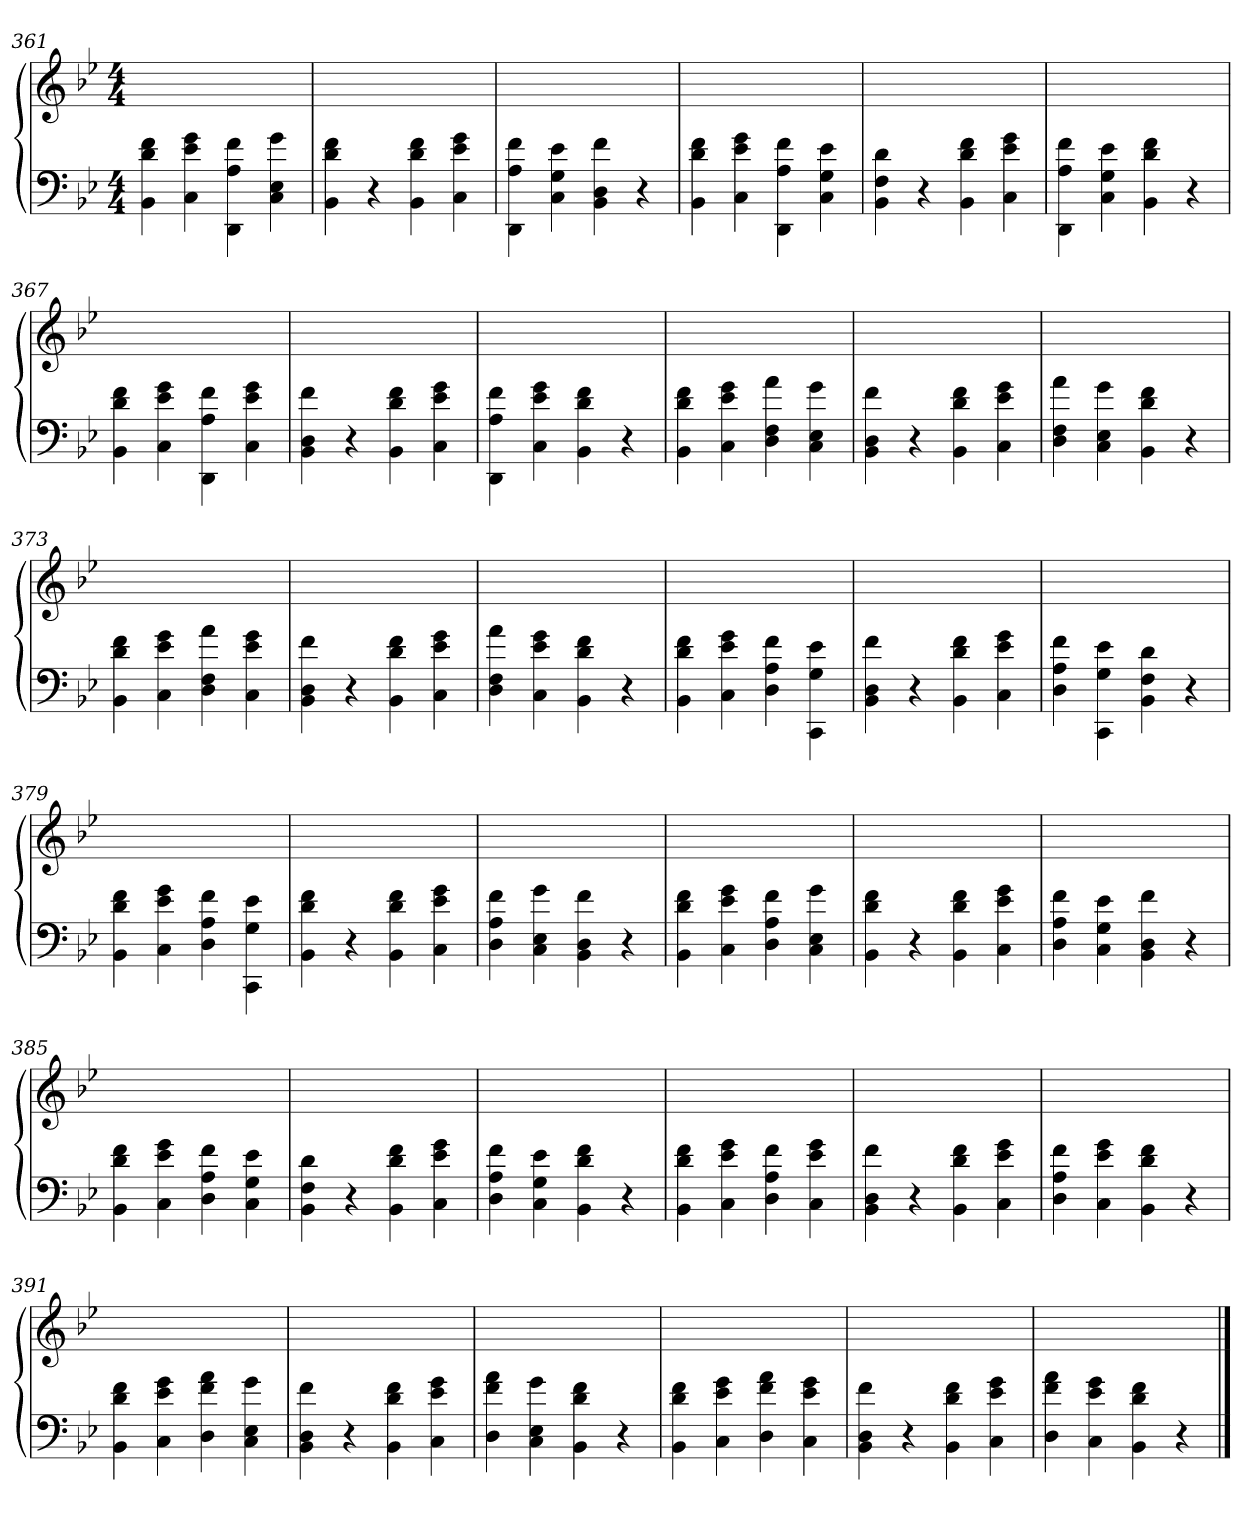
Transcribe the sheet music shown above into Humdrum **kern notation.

**kern	**kern
*part2	*part1
*staff2	*staff1
*clefF4	*clefG2
*k[b-e-]	*k[b-e-]
*B-:	*B-:
*M4/4	*M4/4
=361	=361
4BB- 4d 4f	1ryy
4C 4e- 4g	.
4DD 4A 4f	.
4C 4E- 4g	.
=362	=362
4BB- 4d 4f	1ryy
4r	.
4BB- 4d 4f	.
4C 4e- 4g	.
=363	=363
4DD 4A 4f	1ryy
4C 4G 4e-	.
4BB- 4D 4f	.
4r	.
=364	=364
4BB- 4d 4f	1ryy
4C 4e- 4g	.
4DD 4A 4f	.
4C 4G 4e-	.
=365	=365
4BB- 4F 4d	1ryy
4r	.
4BB- 4d 4f	.
4C 4e- 4g	.
=366	=366
4DD 4A 4f	1ryy
4C 4G 4e-	.
4BB- 4d 4f	.
4r	.
=367	=367
4BB- 4d 4f	1ryy
4C 4e- 4g	.
4DD 4A 4f	.
4C 4e- 4g	.
=368	=368
4BB- 4D 4f	1ryy
4r	.
4BB- 4d 4f	.
4C 4e- 4g	.
=369	=369
4DD 4A 4f	1ryy
4C 4e- 4g	.
4BB- 4d 4f	.
4r	.
=370	=370
4BB- 4d 4f	1ryy
4C 4e- 4g	.
4D 4F 4a	.
4C 4E- 4g	.
=371	=371
4BB- 4D 4f	1ryy
4r	.
4BB- 4d 4f	.
4C 4e- 4g	.
=372	=372
4D 4F 4a	1ryy
4C 4E- 4g	.
4BB- 4d 4f	.
4r	.
=373	=373
4BB- 4d 4f	1ryy
4C 4e- 4g	.
4D 4F 4a	.
4C 4e- 4g	.
=374	=374
4BB- 4D 4f	1ryy
4r	.
4BB- 4d 4f	.
4C 4e- 4g	.
=375	=375
4D 4F 4a	1ryy
4C 4e- 4g	.
4BB- 4d 4f	.
4r	.
=376	=376
4BB- 4d 4f	1ryy
4C 4e- 4g	.
4D 4A 4f	.
4CC 4G 4e-	.
=377	=377
4BB- 4D 4f	1ryy
4r	.
4BB- 4d 4f	.
4C 4e- 4g	.
=378	=378
4D 4A 4f	1ryy
4CC 4G 4e-	.
4BB- 4F 4d	.
4r	.
=379	=379
4BB- 4d 4f	1ryy
4C 4e- 4g	.
4D 4A 4f	.
4CC 4G 4e-	.
=380	=380
4BB- 4d 4f	1ryy
4r	.
4BB- 4d 4f	.
4C 4e- 4g	.
=381	=381
4D 4A 4f	1ryy
4C 4E- 4g	.
4BB- 4D 4f	.
4r	.
=382	=382
4BB- 4d 4f	1ryy
4C 4e- 4g	.
4D 4A 4f	.
4C 4E- 4g	.
=383	=383
4BB- 4d 4f	1ryy
4r	.
4BB- 4d 4f	.
4C 4e- 4g	.
=384	=384
4D 4A 4f	1ryy
4C 4G 4e-	.
4BB- 4D 4f	.
4r	.
=385	=385
4BB- 4d 4f	1ryy
4C 4e- 4g	.
4D 4A 4f	.
4C 4G 4e-	.
=386	=386
4BB- 4F 4d	1ryy
4r	.
4BB- 4d 4f	.
4C 4e- 4g	.
=387	=387
4D 4A 4f	1ryy
4C 4G 4e-	.
4BB- 4d 4f	.
4r	.
=388	=388
4BB- 4d 4f	1ryy
4C 4e- 4g	.
4D 4A 4f	.
4C 4e- 4g	.
=389	=389
4BB- 4D 4f	1ryy
4r	.
4BB- 4d 4f	.
4C 4e- 4g	.
=390	=390
4D 4A 4f	1ryy
4C 4e- 4g	.
4BB- 4d 4f	.
4r	.
=391	=391
4BB- 4d 4f	1ryy
4C 4e- 4g	.
4D 4f 4a	.
4C 4E- 4g	.
=392	=392
4BB- 4D 4f	1ryy
4r	.
4BB- 4d 4f	.
4C 4e- 4g	.
=393	=393
4D 4f 4a	1ryy
4C 4E- 4g	.
4BB- 4d 4f	.
4r	.
=394	=394
4BB- 4d 4f	1ryy
4C 4e- 4g	.
4D 4f 4a	.
4C 4e- 4g	.
=395	=395
4BB- 4D 4f	1ryy
4r	.
4BB- 4d 4f	.
4C 4e- 4g	.
=396	=396
4D 4f 4a	1ryy
4C 4e- 4g	.
4BB- 4d 4f	.
4r	.
==	==
*-	*-
